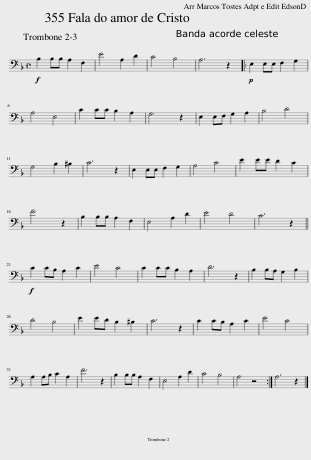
X:1
L:1/8
M:4/4
I:linebreak $
K:F
V:1 bass
V:1
!f! B,2 B,B, A,2 F,2 | E4 A,2 D2 | C4 B,4 | A,6 z2 |:!p! E,2 E,E, F,2 G,2 |$ %5
 A,4 E,4 | C2 CC B,2 A,2 | G,6 z2 | E,2 E,F, G,2 A,2 | B,4 D4 |$ %10
 G,4 B,2 ^B,2 | C6 z2 | E,2 E,E, F,2 G,2 | A,4 C4 | E2 EE D2 C2 |$ %15
 F6 z2 | B,2 B,B, A,2 F,2 | E,4 A,2 D2 | E4 D4 | C6 z2 ||$ %20
!f! C2 CB, A,2 C2 | E4 C4 | C2 CC B,2 A,2 | D6 z2 | B,2 B,A, G,2 B,2 |$ %25
 D4 B,4 | E2 ED B,2 ^B,2 | C6 z2 | C2 CB, A,2 C2 | E4 C4 |$ %30
 A,2 A,B, C2 A,2 | F6 z2 | B,2 B,B, A,2 F,2 | E,4 A,2 D2 | C4 B,4 | %35
 A,4 z4 :| A,6 z2 |] %37
